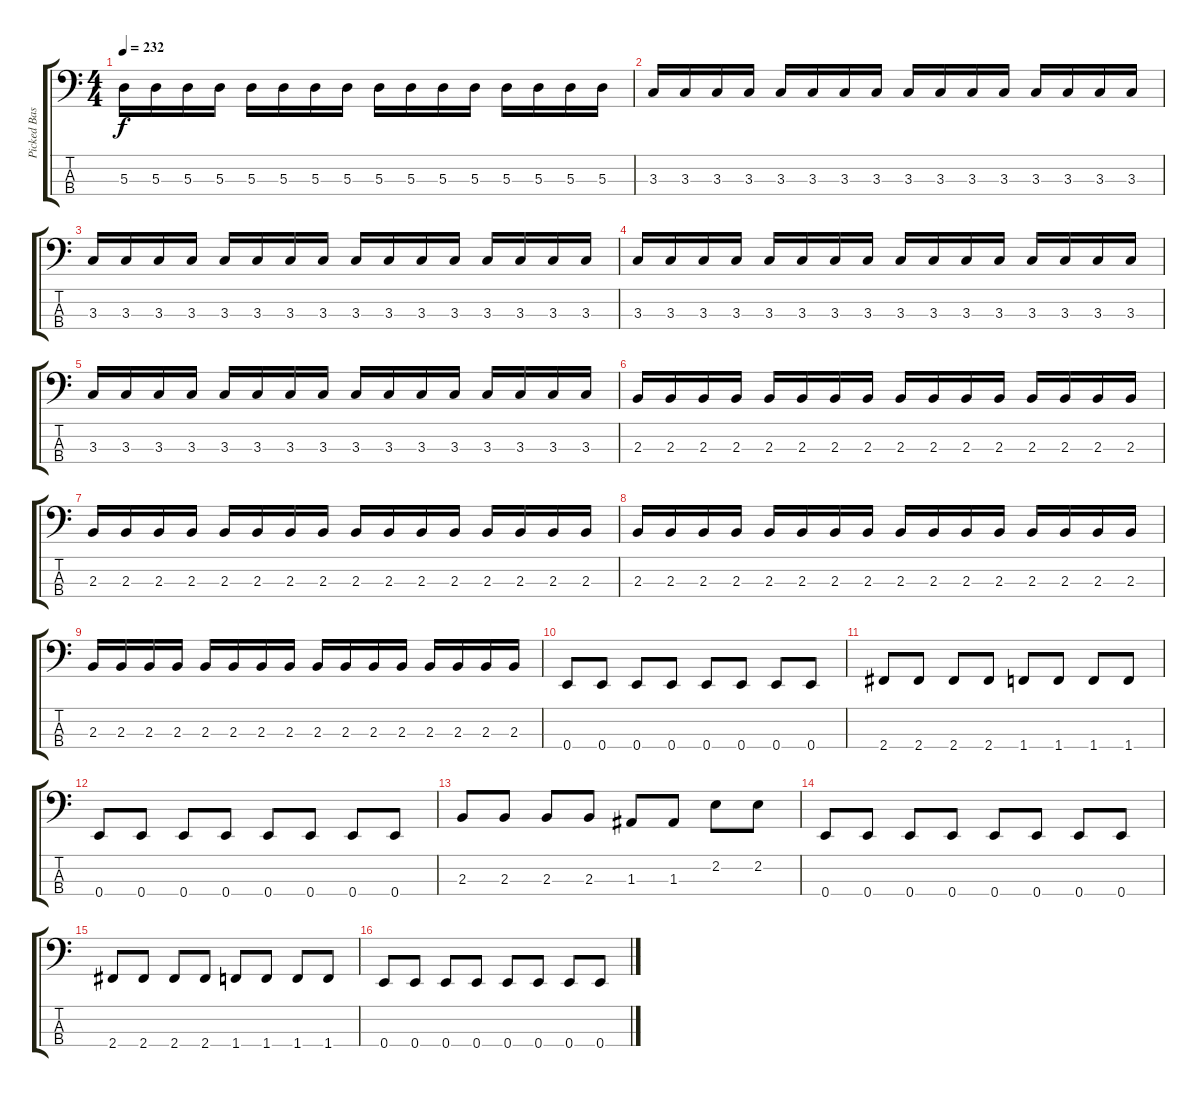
\track ("Picked Bass w/ Trash Distortion" "Picked Bas") {instrument electricbasspick}
\staff {score tabs}
\tuning (G2 D2 A1 E1) {hide}
\ts (4 4)
\tempo 232
\clef f4
\ks c
5.3.16{dy f} 5.3.16 5.3.16 5.3.16 5.3.16 5.3.16 5.3.16 5.3.16 5.3.16 5.3.16 5.3.16 5.3.16 5.3.16 5.3.16 5.3.16 5.3.16 |
3.3.16 3.3.16 3.3.16 3.3.16 3.3.16 3.3.16 3.3.16 3.3.16 3.3.16 3.3.16 3.3.16 3.3.16 3.3.16 3.3.16 3.3.16 3.3.16 |
3.3.16 3.3.16 3.3.16 3.3.16 3.3.16 3.3.16 3.3.16 3.3.16 3.3.16 3.3.16 3.3.16 3.3.16 3.3.16 3.3.16 3.3.16 3.3.16 |
3.3.16 3.3.16 3.3.16 3.3.16 3.3.16 3.3.16 3.3.16 3.3.16 3.3.16 3.3.16 3.3.16 3.3.16 3.3.16 3.3.16 3.3.16 3.3.16 |
3.3.16 3.3.16 3.3.16 3.3.16 3.3.16 3.3.16 3.3.16 3.3.16 3.3.16 3.3.16 3.3.16 3.3.16 3.3.16 3.3.16 3.3.16 3.3.16 |
2.3.16 2.3.16 2.3.16 2.3.16 2.3.16 2.3.16 2.3.16 2.3.16 2.3.16 2.3.16 2.3.16 2.3.16 2.3.16 2.3.16 2.3.16 2.3.16 |
2.3.16 2.3.16 2.3.16 2.3.16 2.3.16 2.3.16 2.3.16 2.3.16 2.3.16 2.3.16 2.3.16 2.3.16 2.3.16 2.3.16 2.3.16 2.3.16 |
2.3.16 2.3.16 2.3.16 2.3.16 2.3.16 2.3.16 2.3.16 2.3.16 2.3.16 2.3.16 2.3.16 2.3.16 2.3.16 2.3.16 2.3.16 2.3.16 |
2.3.16 2.3.16 2.3.16 2.3.16 2.3.16 2.3.16 2.3.16 2.3.16 2.3.16 2.3.16 2.3.16 2.3.16 2.3.16 2.3.16 2.3.16 2.3.16 |
0.4.8 0.4.8 0.4.8 0.4.8 0.4.8 0.4.8 0.4.8 0.4.8 |
2.4.8 2.4.8 2.4.8 2.4.8 1.4.8 1.4.8 1.4.8 1.4.8 |
0.4.8 0.4.8 0.4.8 0.4.8 0.4.8 0.4.8 0.4.8 0.4.8 |
2.3.8 2.3.8 2.3.8 2.3.8 1.3.8 1.3.8 2.2.8 2.2.8 |
0.4.8 0.4.8 0.4.8 0.4.8 0.4.8 0.4.8 0.4.8 0.4.8 |
2.4.8 2.4.8 2.4.8 2.4.8 1.4.8 1.4.8 1.4.8 1.4.8 |
0.4.8 0.4.8 0.4.8 0.4.8 0.4.8 0.4.8 0.4.8 0.4.8
